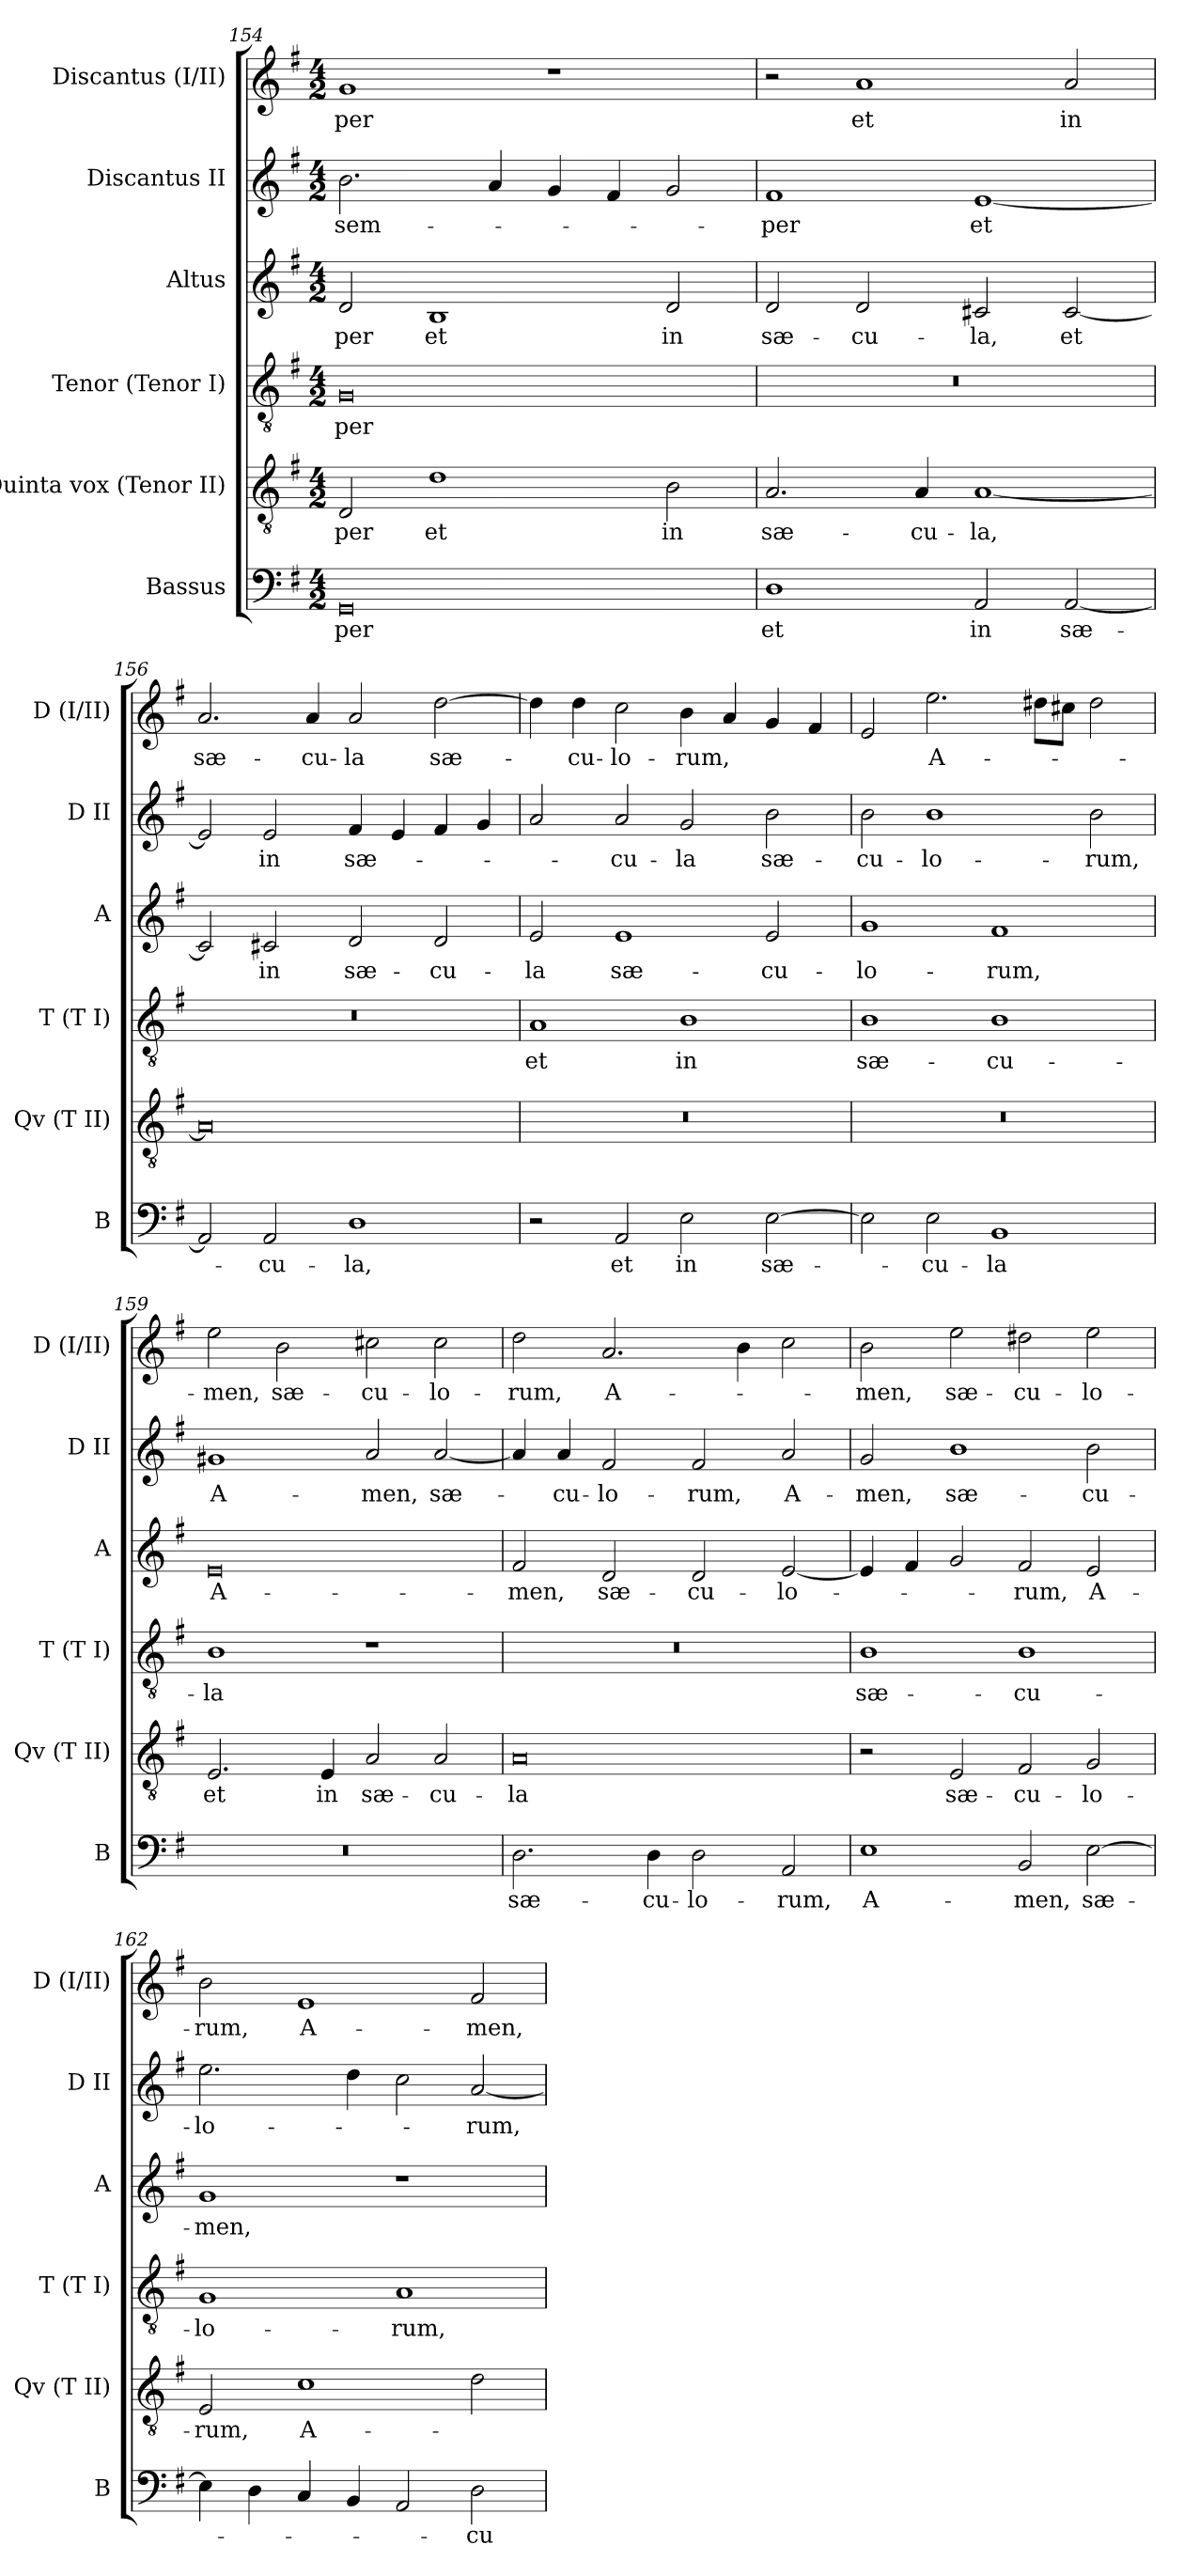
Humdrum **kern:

**kern	**text	**kern	**text	**kern	**text	**kern	**text	**kern	**text	**kern	**text
*part6	*part6	*part5	*part5	*part4	*part4	*part3	*part3	*part2	*part2	*part1	*part1
*staff6	*staff6	*staff5	*staff5	*staff4	*staff4	*staff3	*staff3	*staff2	*staff2	*staff1	*staff1
*I"Bassus	*	*I"Quinta vox (Tenor II)	*	*I"Tenor (Tenor I)	*	*I"Altus	*	*I"Discantus II	*	*I"Discantus (I/II)	*
*I'B	*	*I'Qv (T II)	*	*I'T (T I)	*	*I'A	*	*I'D II	*	*I'D  (I/II)	*
*clefF4	*	*clefGv2	*	*clefGv2	*	*clefG2	*	*clefG2	*	*clefG2	*
*k[f#]	*	*k[f#]	*	*k[f#]	*	*k[f#]	*	*k[f#]	*	*k[f#]	*
*G:	*	*G:	*	*G:	*	*G:	*	*G:	*	*G:	*
*M4/2	*	*M4/2	*	*M4/2	*	*M4/2	*	*M4/2	*	*M4/2	*
=154	=154	=154	=154	=154	=154	=154	=154	=154	=154	=154	=154
0GG	-per	2D/	-per	0G	-per	2d/	-per	2.b\	sem-	1g	-per
.	.	1d	et	.	.	1B	et	.	.	.	.
.	.	.	.	.	.	.	.	4a/	.	.	.
.	.	.	.	.	.	.	.	4g/	.	1r	.
.	.	.	.	.	.	.	.	4f#/	.	.	.
.	.	2B\	in	.	.	2d/	in	2g/	.	.	.
=155	=155	=155	=155	=155	=155	=155	=155	=155	=155	=155	=155
1D	et	2.A/	sæ-	0r	.	2d/	sæ-	1f#	-per	2r	.
.	.	.	.	.	.	2d/	-cu-	.	.	1a	et
.	.	4A/	-cu-	.	.	.	.	.	.	.	.
2AA/	in	[1A	-la,	.	.	2c#X/	-la,	[1e	et	.	.
[2AA/	sæ-	.	.	.	.	[2c#/	et	.	.	2a/	in
=156	=156	=156	=156	=156	=156	=156	=156	=156	=156	=156	=156
2AA/]	.	0A]	.	0r	.	2c#/]	.	2e/]	.	2.a/	sæ-
2AA/	-cu-	.	.	.	.	2c#X/	in	2e/	in	.	.
.	.	.	.	.	.	.	.	.	.	4a/	-cu-
1D	-la,	.	.	.	.	2d/	sæ-	4f#/	sæ-	2a/	-la
.	.	.	.	.	.	.	.	4e/	.	.	.
.	.	.	.	.	.	2d/	-cu-	4f#/	.	[2dd\	sæ-
.	.	.	.	.	.	.	.	4g/	.	.	.
!!LO:PB:g=z
=157	=157	=157	=157	=157	=157	=157	=157	=157	=157	=157	=157
2r	.	0r	.	1A	et	2e/	-la	2a/	.	4dd\]	.
.	.	.	.	.	.	.	.	.	.	4dd\	-cu-
2AA/	et	.	.	.	.	1e	sæ-	2a/	-cu-	2cc\	-lo-
2E\	in	.	.	1B	in	.	.	2g/	-la	4b\	-rum,
.	.	.	.	.	.	.	.	.	.	4a/	.
[2E\	sæ-	.	.	.	.	2e/	-cu-	2b\	sæ-	4g/	.
.	.	.	.	.	.	.	.	.	.	4f#/	.
=158	=158	=158	=158	=158	=158	=158	=158	=158	=158	=158	=158
2E\]	.	0r	.	1B	sæ-	1g	-lo-	2b\	-cu-	2e/	.
2E\	-cu-	.	.	.	.	.	.	1b	-lo-	2.ee\	A-
1BB	-la	.	.	1B	-cu-	1f#	-rum,	.	.	.	.
.	.	.	.	.	.	.	.	.	.	8dd#X\L	.
.	.	.	.	.	.	.	.	.	.	8cc#X\J	.
.	.	.	.	.	.	.	.	2b\	-rum,	2dd#\	.
=159	=159	=159	=159	=159	=159	=159	=159	=159	=159	=159	=159
0r	.	2.E/	et	1B	-la	0e	A-	1g#X	A-	2ee\	-men,
.	.	.	.	.	.	.	.	.	.	2b\	sæ-
.	.	4E/	in	.	.	.	.	.	.	.	.
.	.	2A/	sæ-	1r	.	.	.	2a/	-men,	2cc#X\	-cu-
.	.	2A/	-cu-	.	.	.	.	[2a/	sæ-	2cc#\	-lo-
=160	=160	=160	=160	=160	=160	=160	=160	=160	=160	=160	=160
2.D\	sæ-	0A	-la	0r	.	2f#/	-men,	4a/]	.	2dd\	-rum,
.	.	.	.	.	.	.	.	4a/	-cu-	.	.
.	.	.	.	.	.	2d/	sæ-	2f#/	-lo-	2.a/	A-
4D\	-cu-	.	.	.	.	.	.	.	.	.	.
2D\	-lo-	.	.	.	.	2d/	-cu-	2f#/	-rum,	.	.
.	.	.	.	.	.	.	.	.	.	4b\	.
2AA/	-rum,	.	.	.	.	[2e/	-lo-	2a/	A-	2cc\	.
=161	=161	=161	=161	=161	=161	=161	=161	=161	=161	=161	=161
1E	A-	2r	.	1B	sæ-	4e/]	.	2g/	-men,	2b\	-men,
.	.	.	.	.	.	4f#/	.	.	.	.	.
.	.	2E/	sæ-	.	.	2g/	.	1b	sæ-	2ee\	sæ-
2BB/	-men,	2F#/	-cu-	1B	-cu-	2f#/	-rum,	.	.	2dd#X\	-cu-
[2E\	sæ-	2G/	-lo-	.	.	2e/	A-	2b\	-cu-	2ee\	-lo-
!!LO:LB:g=z
=162	=162	=162	=162	=162	=162	=162	=162	=162	=162	=162	=162
4E\]	.	2E/	-rum,	1G	-lo-	1g	-men,	2.ee\	-lo-	2b\	-rum,
4D\	.	.	.	.	.	.	.	.	.	.	.
4C/	.	1c	A-	.	.	.	.	.	.	1e	A-
4BB/	.	.	.	.	.	.	.	4dd\	.	.	.
2AA/	.	.	.	1A	-rum,	1r	.	2cc\	.	.	.
2D\	-cu-	2d\	.	.	.	.	.	[2a/	-rum,	2f#/	-men,
=	=	=	=	=	=	=	=	=	=	=	=
*-	*-	*-	*-	*-	*-	*-	*-	*-	*-	*-	*-
